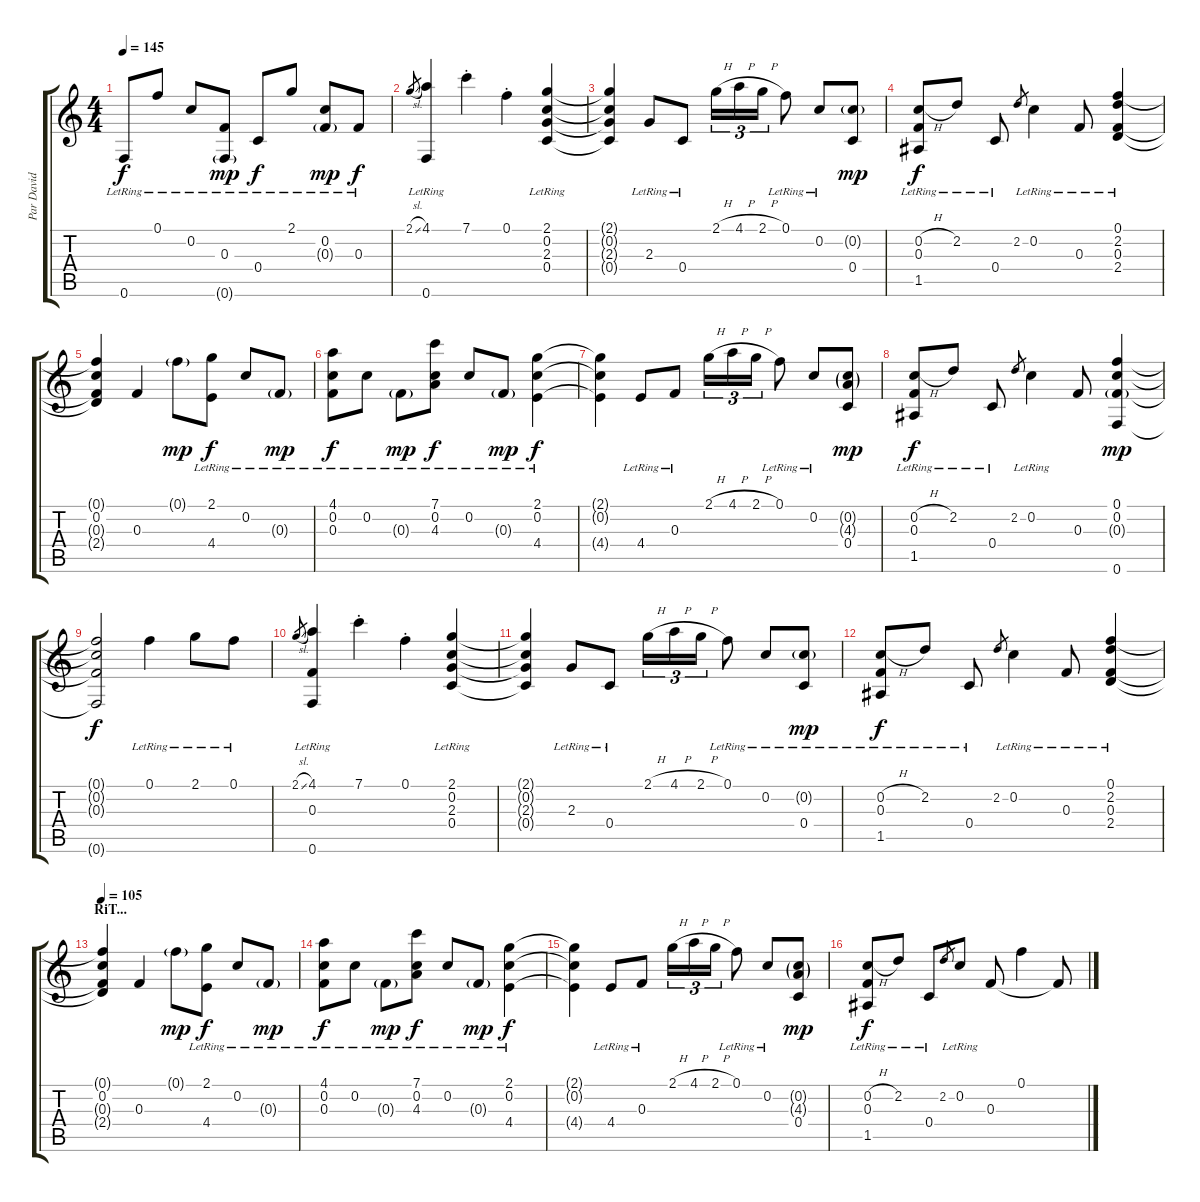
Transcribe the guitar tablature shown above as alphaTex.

\track ("Par David Cloutier" "Par David ") {instrument acousticguitarsteel}
\staff {score tabs}
\tuning (F4 C4 F3 C3 A2 F2) {hide}
\ts (4 4)
\tempo 145
\clef g2
\ks c
0.6{lr}.8{dy f} 0.1{lr}.8 0.2{lr}.8 (0.3{lr} 0.6{g lr}).8{dy mp} 0.4{lr}.8{dy f} 2.1{lr}.8 (0.2{lr} 0.3{g lr}).8{dy mp} 0.3{lr}.8{dy f} |
2.1{sl}.8{gr} (4.1{lr} 0.6{lr}).4 7.1{st}.4 0.1{st}.4 (2.1{lr} 0.2{lr} 2.3{lr} 0.4{lr}).4 |
(2.1{t} 0.2{t} 2.3{t} 0.4{t}).4 2.3{lr}.8 0.4{lr}.8 2.1{h}.16{tu (3 2)} 4.1{h}.16{tu (3 2)} 2.1{h}.16{tu (3 2)} 0.1{lr}.8 0.2{lr}.8 (0.2{g} 0.4).8{dy mp} |
(0.2{h} 0.3{lr} 1.5{lr}).8{dy f} 2.2{lr}.8 0.4{lr}.8 2.2.8{gr} 0.2{lr}.4 0.3{lr}.8 (0.1{lr} 2.2 0.3 2.4{lr}).4 |
(0.1{t} 0.2 0.3{t} 2.4{t}).4 0.3.4 0.1{g}.8{dy mp} (2.1{lr} 4.4{lr}).8{dy f} 0.2{lr}.8 0.3{g lr}.8{dy mp} |
(4.1{lr} 0.2 0.3{lr}).8{dy f} 0.2{lr}.8 0.3{g lr}.8{dy mp} (7.1{lr} 0.2 4.3{lr}).8{dy f} 0.2{lr}.8 0.3{g lr}.8{dy mp} (2.1{lr} 0.2{lr} 4.4{lr}).4{dy f} |
(2.1{t} 0.2{t} 4.4{t}).4 4.4{lr}.8 0.3{lr}.8 2.1{h}.16{tu (3 2)} 4.1{h}.16{tu (3 2)} 2.1{h}.16{tu (3 2)} 0.1{lr}.8 0.2{lr}.8 (0.2{g} 4.3{g} 0.4).8{dy mp} |
(0.2{h} 0.3{lr} 1.5{lr}).8{dy f} 2.2{lr}.8 0.4{lr}.8 2.2.8{gr} 0.2{lr}.4 0.3.8 (0.1 0.2 0.3{g} 0.6).4{dy mp} |
(0.1{t} 0.2{t} 0.3{t} 0.6{t}).2{dy f} 0.1{lr}.4 2.1{lr}.8 0.1{lr}.8 |
2.1{sl}.8{gr} (4.1{lr} 0.3 0.6{lr}).4 7.1{st}.4 0.1{st}.4 (2.1{lr} 0.2{lr} 2.3{lr} 0.4{lr}).4 |
(2.1{t} 0.2{t} 2.3{t} 0.4{t}).4 2.3{lr}.8 0.4{lr}.8 2.1{h}.16{tu (3 2)} 4.1{h}.16{tu (3 2)} 2.1{h}.16{tu (3 2)} 0.1{lr}.8 0.2{lr}.8 (0.2{g} 0.4{lr}).8{dy mp} |
(0.2{h} 0.3{lr} 1.5{lr}).8{dy f} 2.2{lr}.8 0.4{lr}.8 2.2.8{gr} 0.2{lr}.4 0.3{lr}.8 (0.1{lr} 2.2{lr} 0.3{lr} 2.4{lr}).4 |
\section ("" "RiT...")
\tempo 105
(0.1{t} 0.2 0.3{t} 2.4{t}).4 0.3.4 0.1{g}.8{dy mp} (2.1{lr} 4.4{lr}).8{dy f} 0.2{lr}.8 0.3{g lr}.8{dy mp} |
(4.1{lr} 0.2 0.3{lr}).8{dy f} 0.2{lr}.8 0.3{g lr}.8{dy mp} (7.1{lr} 0.2 4.3{lr}).8{dy f} 0.2{lr}.8 0.3{g lr}.8{dy mp} (2.1{lr} 0.2{lr} 4.4{lr}).4{dy f} |
(2.1{t} 0.2{t} 4.4{t}).4 4.4{lr}.8 0.3{lr}.8 2.1{h}.16{tu (3 2)} 4.1{h}.16{tu (3 2)} 2.1{h}.16{tu (3 2)} 0.1{lr}.8 0.2{lr}.8 (0.2{g} 4.3{g} 0.4).8{dy mp} |
(0.2{h} 0.3{lr} 1.5{lr}).8{dy f} 2.2{lr}.8 0.4{lr}.8 2.2.8{gr} 0.2{lr}.8 0.3.8 0.1.4 0.3{t}.8
